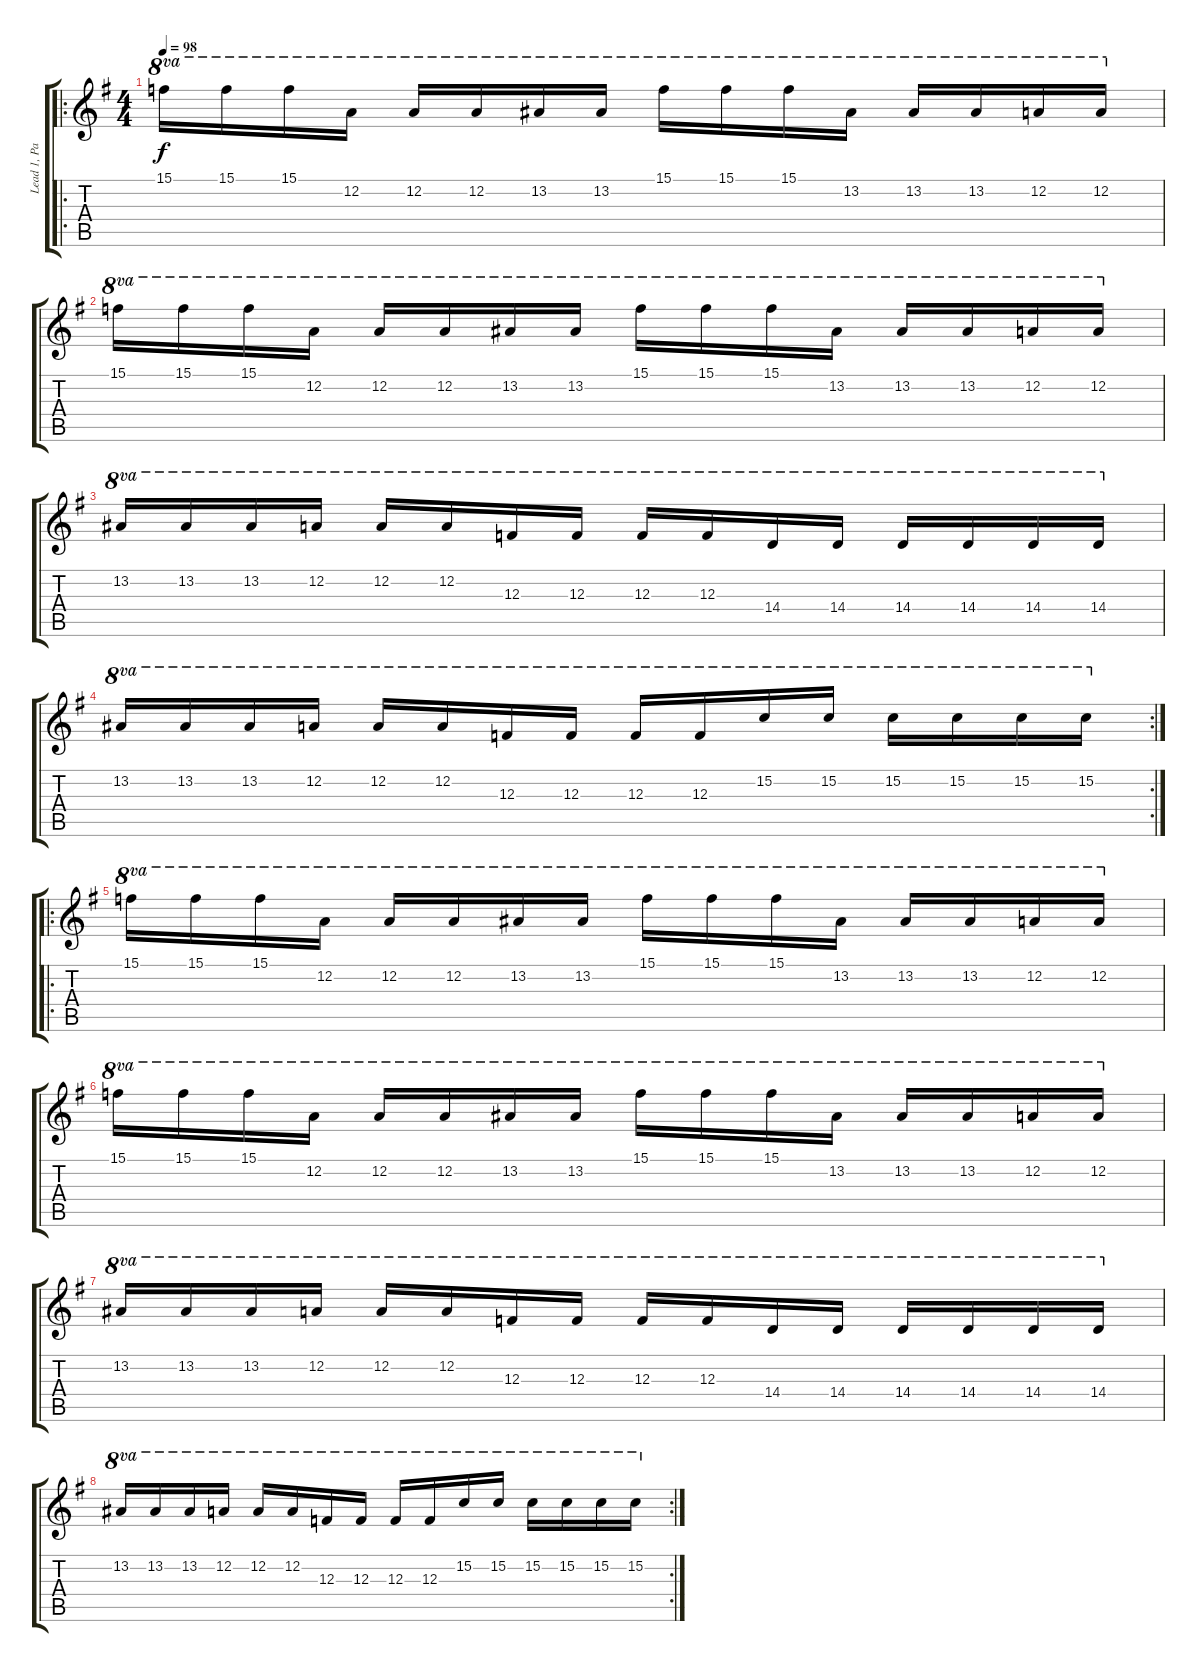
\track ("Lead 1, Panned Left" "Lead 1, Pa") {instrument overdrivenguitar}
\staff {score tabs}
\tuning (D4 A3 F3 C3 G2 C2) {hide}
\ro
\ts (4 4)
\tempo 98
\clef g2
\ks g
15.1.16{ot 8va dy f instrument overdrivenguitar} 15.1.16{ot 8va} 15.1.16{ot 8va} 12.2.16{ot 8va} 12.2.16{ot 8va} 12.2.16{ot 8va} 13.2.16{ot 8va} 13.2.16{ot 8va} 15.1.16{ot 8va} 15.1.16{ot 8va} 15.1.16{ot 8va} 13.2.16{ot 8va} 13.2.16{ot 8va} 13.2.16{ot 8va} 12.2.16{ot 8va} 12.2.16{ot 8va} |
15.1.16{ot 8va} 15.1.16{ot 8va} 15.1.16{ot 8va} 12.2.16{ot 8va} 12.2.16{ot 8va} 12.2.16{ot 8va} 13.2.16{ot 8va} 13.2.16{ot 8va} 15.1.16{ot 8va} 15.1.16{ot 8va} 15.1.16{ot 8va} 13.2.16{ot 8va} 13.2.16{ot 8va} 13.2.16{ot 8va} 12.2.16{ot 8va} 12.2.16{ot 8va} |
13.2.16{ot 8va} 13.2.16{ot 8va} 13.2.16{ot 8va} 12.2.16{ot 8va} 12.2.16{ot 8va} 12.2.16{ot 8va} 12.3.16{ot 8va} 12.3.16{ot 8va} 12.3.16{ot 8va} 12.3.16{ot 8va} 14.4.16{ot 8va} 14.4.16{ot 8va} 14.4.16{ot 8va} 14.4.16{ot 8va} 14.4.16{ot 8va} 14.4.16{ot 8va} |
\rc 2
13.2.16{ot 8va} 13.2.16{ot 8va} 13.2.16{ot 8va} 12.2.16{ot 8va} 12.2.16{ot 8va} 12.2.16{ot 8va} 12.3.16{ot 8va} 12.3.16{ot 8va} 12.3.16{ot 8va} 12.3.16{ot 8va} 15.2.16{ot 8va} 15.2.16{ot 8va} 15.2.16{ot 8va} 15.2.16{ot 8va} 15.2.16{ot 8va} 15.2.16{ot 8va} |
\ro
15.1.16{ot 8va} 15.1.16{ot 8va} 15.1.16{ot 8va} 12.2.16{ot 8va} 12.2.16{ot 8va} 12.2.16{ot 8va} 13.2.16{ot 8va} 13.2.16{ot 8va} 15.1.16{ot 8va} 15.1.16{ot 8va} 15.1.16{ot 8va} 13.2.16{ot 8va} 13.2.16{ot 8va} 13.2.16{ot 8va} 12.2.16{ot 8va} 12.2.16{ot 8va} |
15.1.16{ot 8va} 15.1.16{ot 8va} 15.1.16{ot 8va} 12.2.16{ot 8va} 12.2.16{ot 8va} 12.2.16{ot 8va} 13.2.16{ot 8va} 13.2.16{ot 8va} 15.1.16{ot 8va} 15.1.16{ot 8va} 15.1.16{ot 8va} 13.2.16{ot 8va} 13.2.16{ot 8va} 13.2.16{ot 8va} 12.2.16{ot 8va} 12.2.16{ot 8va} |
13.2.16{ot 8va} 13.2.16{ot 8va} 13.2.16{ot 8va} 12.2.16{ot 8va} 12.2.16{ot 8va} 12.2.16{ot 8va} 12.3.16{ot 8va} 12.3.16{ot 8va} 12.3.16{ot 8va} 12.3.16{ot 8va} 14.4.16{ot 8va} 14.4.16{ot 8va} 14.4.16{ot 8va} 14.4.16{ot 8va} 14.4.16{ot 8va} 14.4.16{ot 8va} |
\rc 2
13.2.16{ot 8va} 13.2.16{ot 8va} 13.2.16{ot 8va} 12.2.16{ot 8va} 12.2.16{ot 8va} 12.2.16{ot 8va} 12.3.16{ot 8va} 12.3.16{ot 8va} 12.3.16{ot 8va} 12.3.16{ot 8va} 15.2.16{ot 8va} 15.2.16{ot 8va} 15.2.16{ot 8va} 15.2.16{ot 8va} 15.2.16{ot 8va} 15.2.16{ot 8va}
